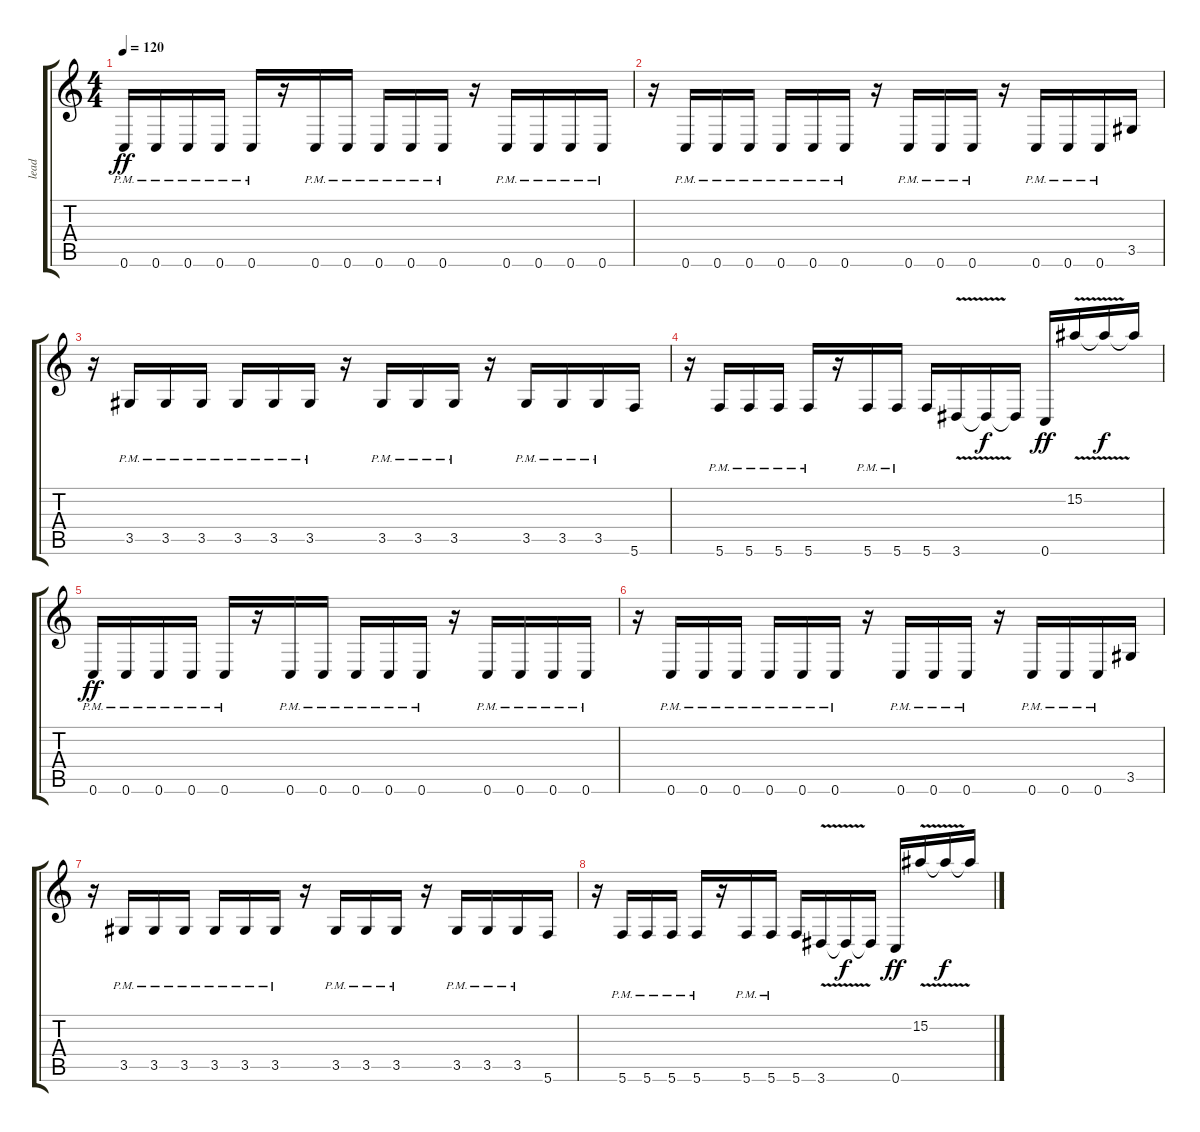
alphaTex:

\track ("lead" "lead") {instrument distortionguitar}
\staff {score tabs}
\tuning (C4 G3 Eb3 Bb2 F2 C2) {hide}
\ts (4 4)
\tempo 120
\clef g2
\ks c
0.6{pm}.16{dy ff} 0.6{pm}.16 0.6{pm}.16 0.6{pm}.16 0.6{pm}.16 r.16 0.6{pm}.16 0.6{pm}.16 0.6{pm}.16 0.6{pm}.16 0.6{pm}.16 r.16 0.6{pm}.16 0.6{pm}.16 0.6{pm}.16 0.6{pm}.16 |
r.16 0.6{pm}.16 0.6{pm}.16 0.6{pm}.16 0.6{pm}.16 0.6{pm}.16 0.6{pm}.16 r.16 0.6{pm}.16 0.6{pm}.16 0.6{pm}.16 r.16 0.6{pm}.16 0.6{pm}.16 0.6{pm}.16 3.5.16 |
r.16 3.5{pm}.16 3.5{pm}.16 3.5{pm}.16 3.5{pm}.16 3.5{pm}.16 3.5{pm}.16 r.16 3.5{pm}.16 3.5{pm}.16 3.5{pm}.16 r.16 3.5{pm}.16 3.5{pm}.16 3.5{pm}.16 5.6.16 |
r.16 5.6{pm}.16 5.6{pm}.16 5.6{pm}.16 5.6{pm}.16 r.16 5.6{pm}.16 5.6{pm}.16 5.6.16 3.6{v}.16 3.6{t}.16{dy f} 3.6{t}.16 0.6.16{dy ff} 15.2{v}.16 15.2{t}.16{dy f} 15.2{t}.16 |
0.6{pm}.16{dy ff} 0.6{pm}.16 0.6{pm}.16 0.6{pm}.16 0.6{pm}.16 r.16 0.6{pm}.16 0.6{pm}.16 0.6{pm}.16 0.6{pm}.16 0.6{pm}.16 r.16 0.6{pm}.16 0.6{pm}.16 0.6{pm}.16 0.6{pm}.16 |
r.16 0.6{pm}.16 0.6{pm}.16 0.6{pm}.16 0.6{pm}.16 0.6{pm}.16 0.6{pm}.16 r.16 0.6{pm}.16 0.6{pm}.16 0.6{pm}.16 r.16 0.6{pm}.16 0.6{pm}.16 0.6{pm}.16 3.5.16 |
r.16 3.5{pm}.16 3.5{pm}.16 3.5{pm}.16 3.5{pm}.16 3.5{pm}.16 3.5{pm}.16 r.16 3.5{pm}.16 3.5{pm}.16 3.5{pm}.16 r.16 3.5{pm}.16 3.5{pm}.16 3.5{pm}.16 5.6.16 |
r.16 5.6{pm}.16 5.6{pm}.16 5.6{pm}.16 5.6{pm}.16 r.16 5.6{pm}.16 5.6{pm}.16 5.6.16 3.6{v}.16 3.6{t}.16{dy f} 3.6{t}.16 0.6.16{dy ff} 15.2{v}.16 15.2{t}.16{dy f} 15.2{t}.16
